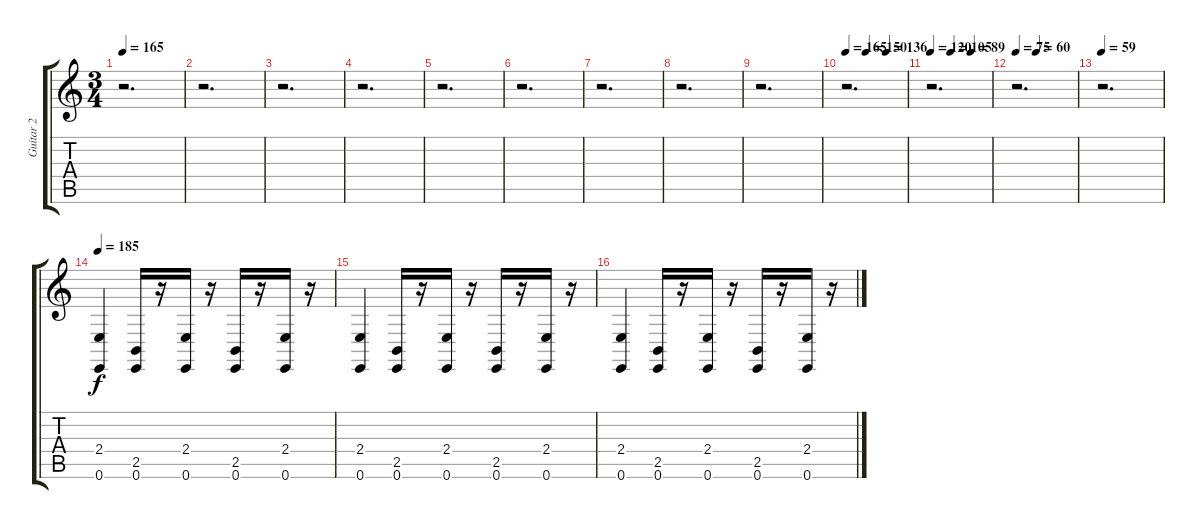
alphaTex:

\track ("Guitar 2" "Guitar 2") {instrument pad6metallic}
\staff {score tabs}
\tuning (E4 B3 G3 D3 A2 E2) {hide}
\ts (3 4)
\tempo 165
\clef g2
\ks c
r.2{d dy f} |
r.2{d} |
r.2{d} |
r.2{d} |
r.2{d} |
r.2{d} |
r.2{d} |
r.2{d} |
r.2{d} |
\tempo 165
\tempo (150 0.3333333333333333)
\tempo (136 0.6666666666666666)
r.2{d} |
\tempo 120
\tempo (105 0.3333333333333333)
\tempo (89 0.6666666666666666)
r.2{d} |
\tempo 75
\tempo (60 0.3333333333333333)
r.2{d} |
\tempo 59
r.2{d} |
\tempo 185
(2.4 0.6).4 (2.5 0.6).16 r.16 (2.4 0.6).16 r.16 (2.5 0.6).16 r.16 (2.4 0.6).16 r.16 |
(2.4 0.6).4 (2.5 0.6).16 r.16 (2.4 0.6).16 r.16 (2.5 0.6).16 r.16 (2.4 0.6).16 r.16 |
(2.4 0.6).4 (2.5 0.6).16 r.16 (2.4 0.6).16 r.16 (2.5 0.6).16 r.16 (2.4 0.6).16 r.16
